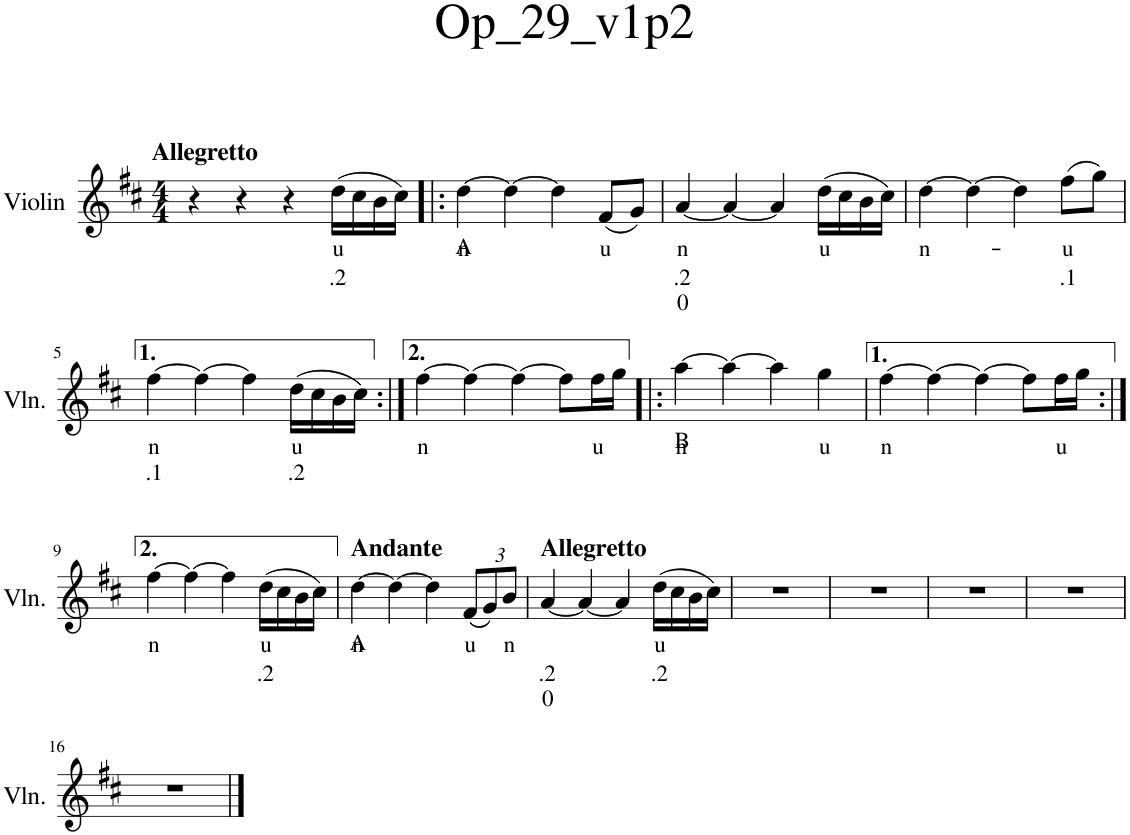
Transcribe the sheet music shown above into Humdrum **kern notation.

**kern	**text	**text	**text
*part1	*part1	*part1	*part1
*staff1	*staff1	*staff1	*staff1
*I"Violin	*	*	*
*I'Vln.	*	*	*
*clefG2	*	*	*
*k[f#c#]	*	*	*
*M4/4	*	*	*
=1	=1	=1	=1
!LO:TX:a:B:t=Allegretto	!	!	!
4r	.	.	.
4r	.	.	.
4r	.	.	.
!	!LO:LY:b	!LO:LY:b	!
(16dd\LL	u	.2	.
16cc#\	.	.	.
16b\	.	.	.
16cc#\JJ)	.	.	.
=2!|:	=2!|:	=2!|:	=2!|:
!	!LO:LY:b	!LO:LY:b	!
[4dd\	n	A	.
4dd\_	.	.	.
4dd\]	.	.	.
!	!LO:LY:b	!	!
(8f#/L	u	.	.
8g/J)	.	.	.
=3	=3	=3	=3
!	!LO:LY:b	!LO:LY:b	!LO:LY:b
[4a/	n	.2	0
4a/_	.	.	.
4a/]	.	.	.
!	!LO:LY:b	!	!
(16dd\LL	u	.	.
16cc#\	.	.	.
16b\	.	.	.
16cc#\JJ)	.	.	.
=4	=4	=4	=4
!	!LO:LY:b	!	!
[4dd\	n-	.	.
4dd\_	.	.	.
4dd\]	.	.	.
!	!LO:LY:b	!LO:LY:b	!
(8ff#\L	u	.1	.
8gg\J)	.	.	.
!!LO:LB:g=z
=5	=5	=5	=5
!	!LO:LY:b	!LO:LY:b	!
[4ff#\	n	.1	.
4ff#\_	.	.	.
4ff#\]	.	.	.
!	!LO:LY:b	!LO:LY:b	!
(16dd\LL	u	.2	.
16cc#\	.	.	.
16b\	.	.	.
16cc#\JJ)	.	.	.
=6:|!	=6:|!	=6:|!	=6:|!
!	!LO:LY:b	!	!
[4ff#\	n	.	.
4ff#\_	.	.	.
4ff#\_	.	.	.
8ff#\L]	.	.	.
!	!LO:LY:b	!	!
16ff#\L	u	.	.
16gg\JJ	.	.	.
=7!|:	=7!|:	=7!|:	=7!|:
!	!LO:LY:b	!LO:LY:b	!
[4aa\	n	B	.
4aa\_	.	.	.
4aa\]	.	.	.
!	!LO:LY:b	!	!
4gg\	u	.	.
=8	=8	=8	=8
!	!LO:LY:b	!	!
[4ff#\	n	.	.
4ff#\_	.	.	.
4ff#\_	.	.	.
8ff#\L]	.	.	.
!	!LO:LY:b	!	!
16ff#\L	u	.	.
16gg\JJ	.	.	.
!!LO:LB:g=z
=9:|!	=9:|!	=9:|!	=9:|!
!	!LO:LY:b	!	!
[4ff#\	n	.	.
4ff#\_	.	.	.
4ff#\]	.	.	.
!	!LO:LY:b	!LO:LY:b	!
(16dd\LL	u	.2	.
16cc#\	.	.	.
16b\	.	.	.
16cc#\JJ)	.	.	.
=10	=10	=10	=10
!LO:TX:a:B:t=Andante	!	!	!
!	!LO:LY:b	!LO:LY:b	!
[4dd\	n	A	.
4dd\_	.	.	.
4dd\]	.	.	.
*Xbrackettup	*	*	*
!	!LO:LY:b	!	!
(12f#/L	u	.	.
12g/)	.	.	.
!	!LO:LY:b	!	!
12b/J	n	.	.
=11	=11	=11	=11
!LO:TX:a:B:t=Allegretto	!	!	!
!	!	!LO:LY:b	!LO:LY:b
[4a/	.	.2	0
4a/_	.	.	.
4a/]	.	.	.
!	!LO:LY:b	!LO:LY:b	!
(16dd\LL	u	.2	.
16cc#\	.	.	.
16b\	.	.	.
16cc#\JJ)	.	.	.
=12	=12	=12	=12
1r	.	.	.
=13	=13	=13	=13
1r	.	.	.
=14	=14	=14	=14
1r	.	.	.
=15	=15	=15	=15
1r	.	.	.
!!LO:LB:g=z
=16	=16	=16	=16
1r	.	.	.
==	==	==	==
*-	*-	*-	*-
